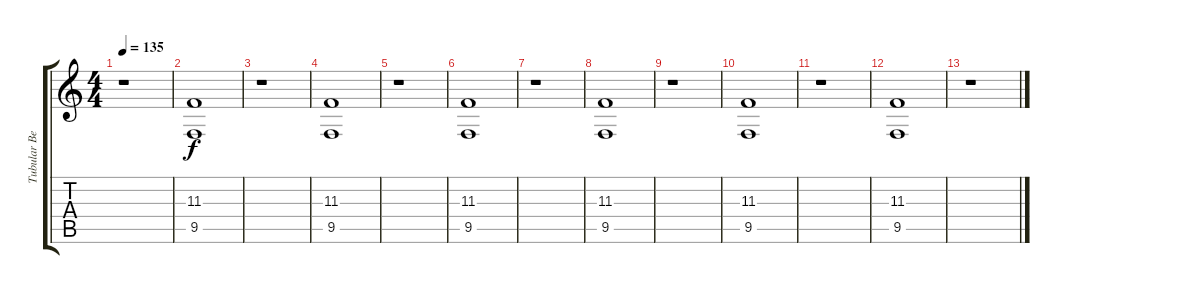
\track ("Tubular Bells" "Tubular Be") {instrument tubularbells}
\staff {score tabs}
\tuning (Eb4 Bb3 Gb3 Db3 Ab2 Eb2) {hide}
\ts (4 4)
\tempo 135
\clef g2
\ks c
r.1{dy f} |
(11.3 9.5).1 |
r.1 |
(11.3 9.5).1 |
r.1 |
(11.3 9.5).1 |
r.1 |
(11.3 9.5).1 |
r.1 |
(11.3 9.5).1 |
r.1 |
(11.3 9.5).1 |
r.1
